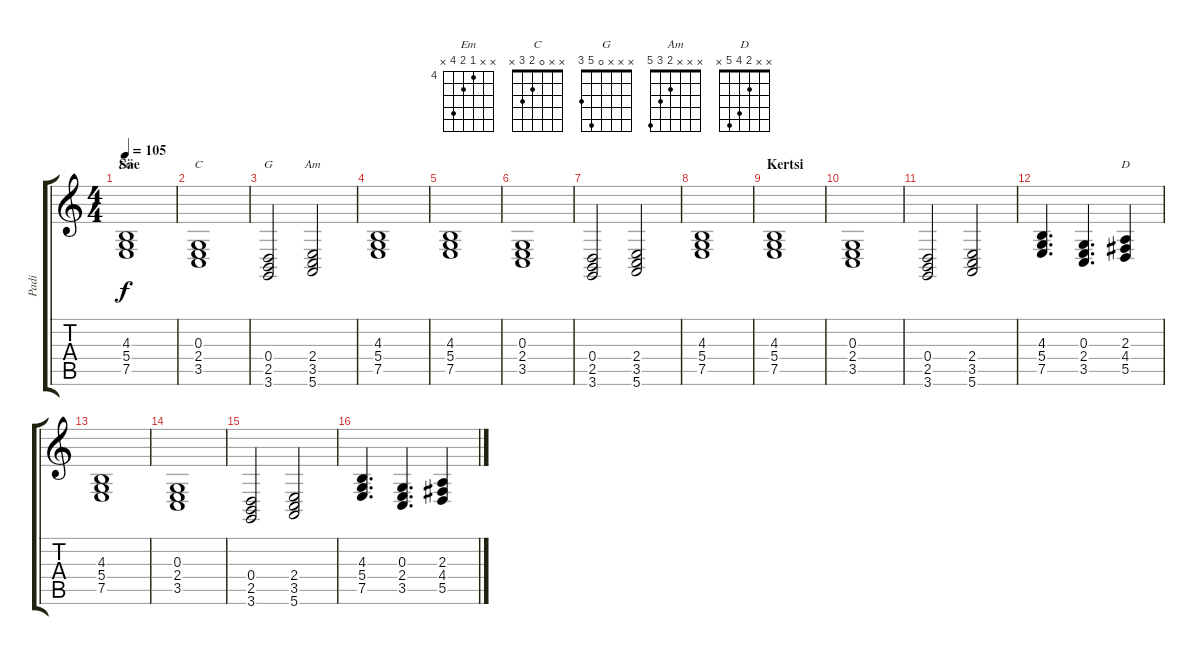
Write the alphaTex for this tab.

\track ("Padi" "Padi") {instrument pad2warm}
\staff {score tabs}
\tuning (E4 B3 G3 D3 A2 E2) {hide}
\chord ("Em" x x 4 5 7 x) {firstfret 4}
\chord ("C" x x 0 2 3 x)
\chord ("G" x x x 0 5 3)
\chord ("Am" x x x 2 3 5)
\chord ("D" x x 2 4 5 x)
\ts (4 4)
\section ("" "Säe")
\tempo 105
\clef g2
\ks c
(4.3 5.4 7.5).1{ch "Em" dy f} |
(0.3 2.4 3.5).1{ch "C"} |
(0.4 2.5 3.6).2{ch "G"} (2.4 3.5 5.6).2{ch "Am"} |
(4.3 5.4 7.5).1 |
(4.3 5.4 7.5).1 |
(0.3 2.4 3.5).1 |
(0.4 2.5 3.6).2 (2.4 3.5 5.6).2 |
(4.3 5.4 7.5).1 |
\section ("" "Kertsi")
(4.3 5.4 7.5).1 |
(0.3 2.4 3.5).1 |
(0.4 2.5 3.6).2 (2.4 3.5 5.6).2 |
(4.3 5.4 7.5).4{d} (0.3 2.4 3.5).4{d} (2.3 4.4 5.5).4{ch "D"} |
(4.3 5.4 7.5).1 |
(0.3 2.4 3.5).1 |
(0.4 2.5 3.6).2 (2.4 3.5 5.6).2 |
(4.3 5.4 7.5).4{d} (0.3 2.4 3.5).4{d} (2.3 4.4 5.5).4
